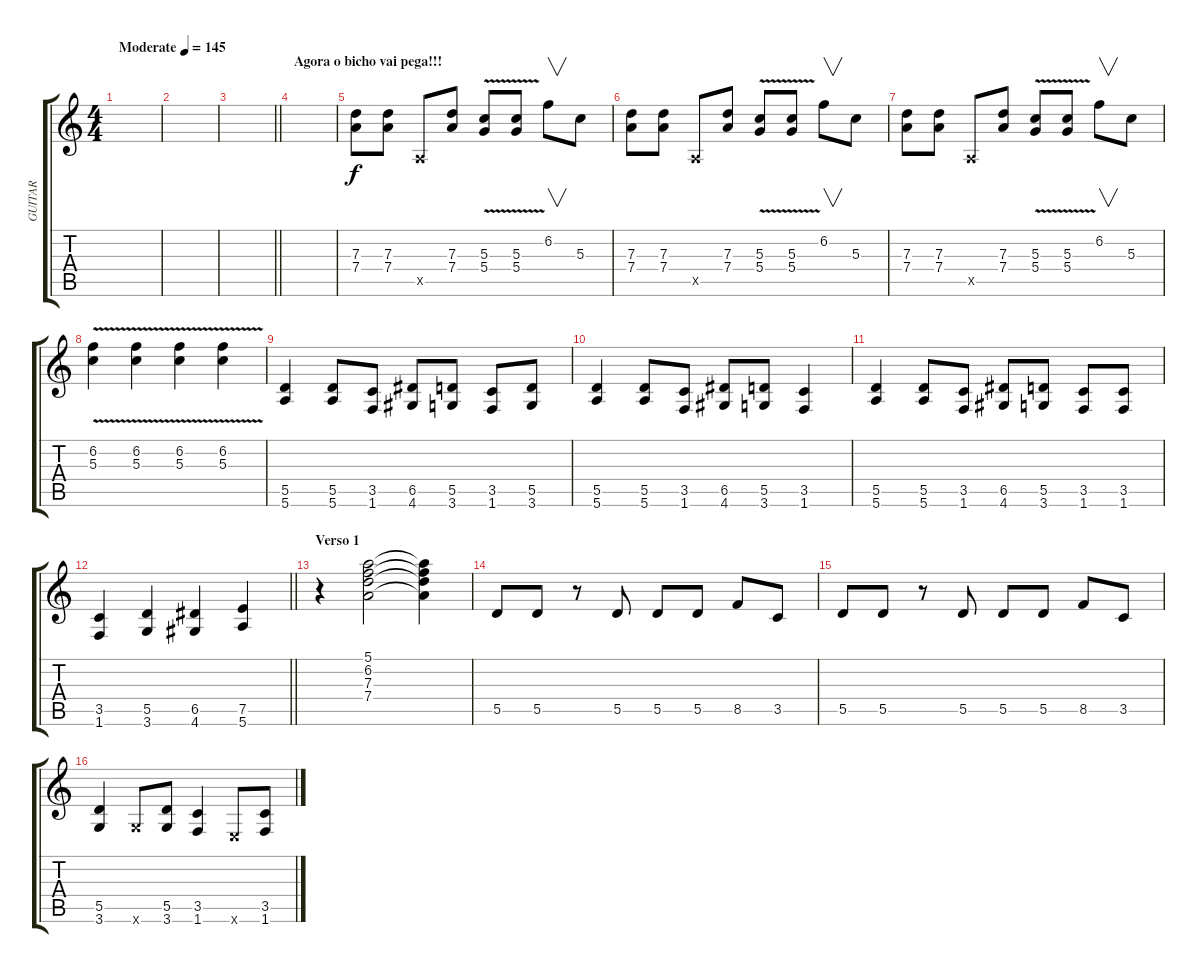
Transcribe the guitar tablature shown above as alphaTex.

\track ("GUITAR" "GUITAR") {instrument distortionguitar}
\staff {score tabs}
\tuning (E4 B3 G3 D3 A2 E2) {hide}
\ts (4 4)
\tempo (145 "Moderate")
\clef g2
\ks c
|
|
\barLineRight lightlight
|
\section ("" "Agora o bicho vai pega!!!")
|
(7.3 7.4).8 (7.3 7.4).8 0.5{x}.8 (7.3 7.4).8 (5.3{v} 5.4{v}).8 (5.3{v} 5.4{v}).8 6.2.8{v} 5.3.8 |
(7.3 7.4).8 (7.3 7.4).8 0.5{x}.8 (7.3 7.4).8 (5.3{v} 5.4{v}).8 (5.3{v} 5.4{v}).8 6.2.8{v} 5.3.8 |
(7.3 7.4).8 (7.3 7.4).8 0.5{x}.8 (7.3 7.4).8 (5.3{v} 5.4{v}).8 (5.3{v} 5.4{v}).8 6.2.8{v} 5.3.8 |
(6.2{v} 5.3).4 (6.2 5.3{v}).4 (6.2{v} 5.3).4 (6.2 5.3{v}).4 |
(5.5 5.6).4 (5.5 5.6).8 (3.5 1.6).8 (6.5 4.6).8 (5.5 3.6).8 (3.5 1.6).8 (5.5 3.6).8 |
(5.5 5.6).4 (5.5 5.6).8 (3.5 1.6).8 (6.5 4.6).8 (5.5 3.6).8 (3.5 1.6).4 |
(5.5 5.6).4 (5.5 5.6).8 (3.5 1.6).8 (6.5 4.6).8 (5.5 3.6).8 (3.5 1.6).8 (3.5 1.6).8 |
\barLineRight lightlight
(3.5 1.6).4 (5.5 3.6).4 (6.5 4.6).4 (7.5 5.6).4 |
\section ("" "Verso 1")
r.4 (5.1 6.2 7.3 7.4).2{instrument electricguitarclean} (5.1{t} 6.2{t} 7.3{t} 7.4{t}).4 |
5.5.8 5.5.8 r.8 5.5.8 5.5.8 5.5.8 8.5.8 3.5.8 |
5.5.8 5.5.8 r.8 5.5.8 5.5.8 5.5.8 8.5.8 3.5.8 |
(5.5 3.6).4{instrument distortionguitar} 3.6{x}.8 (5.5 3.6).8 (3.5 1.6).4 0.6{x}.8 (3.5 1.6).8
